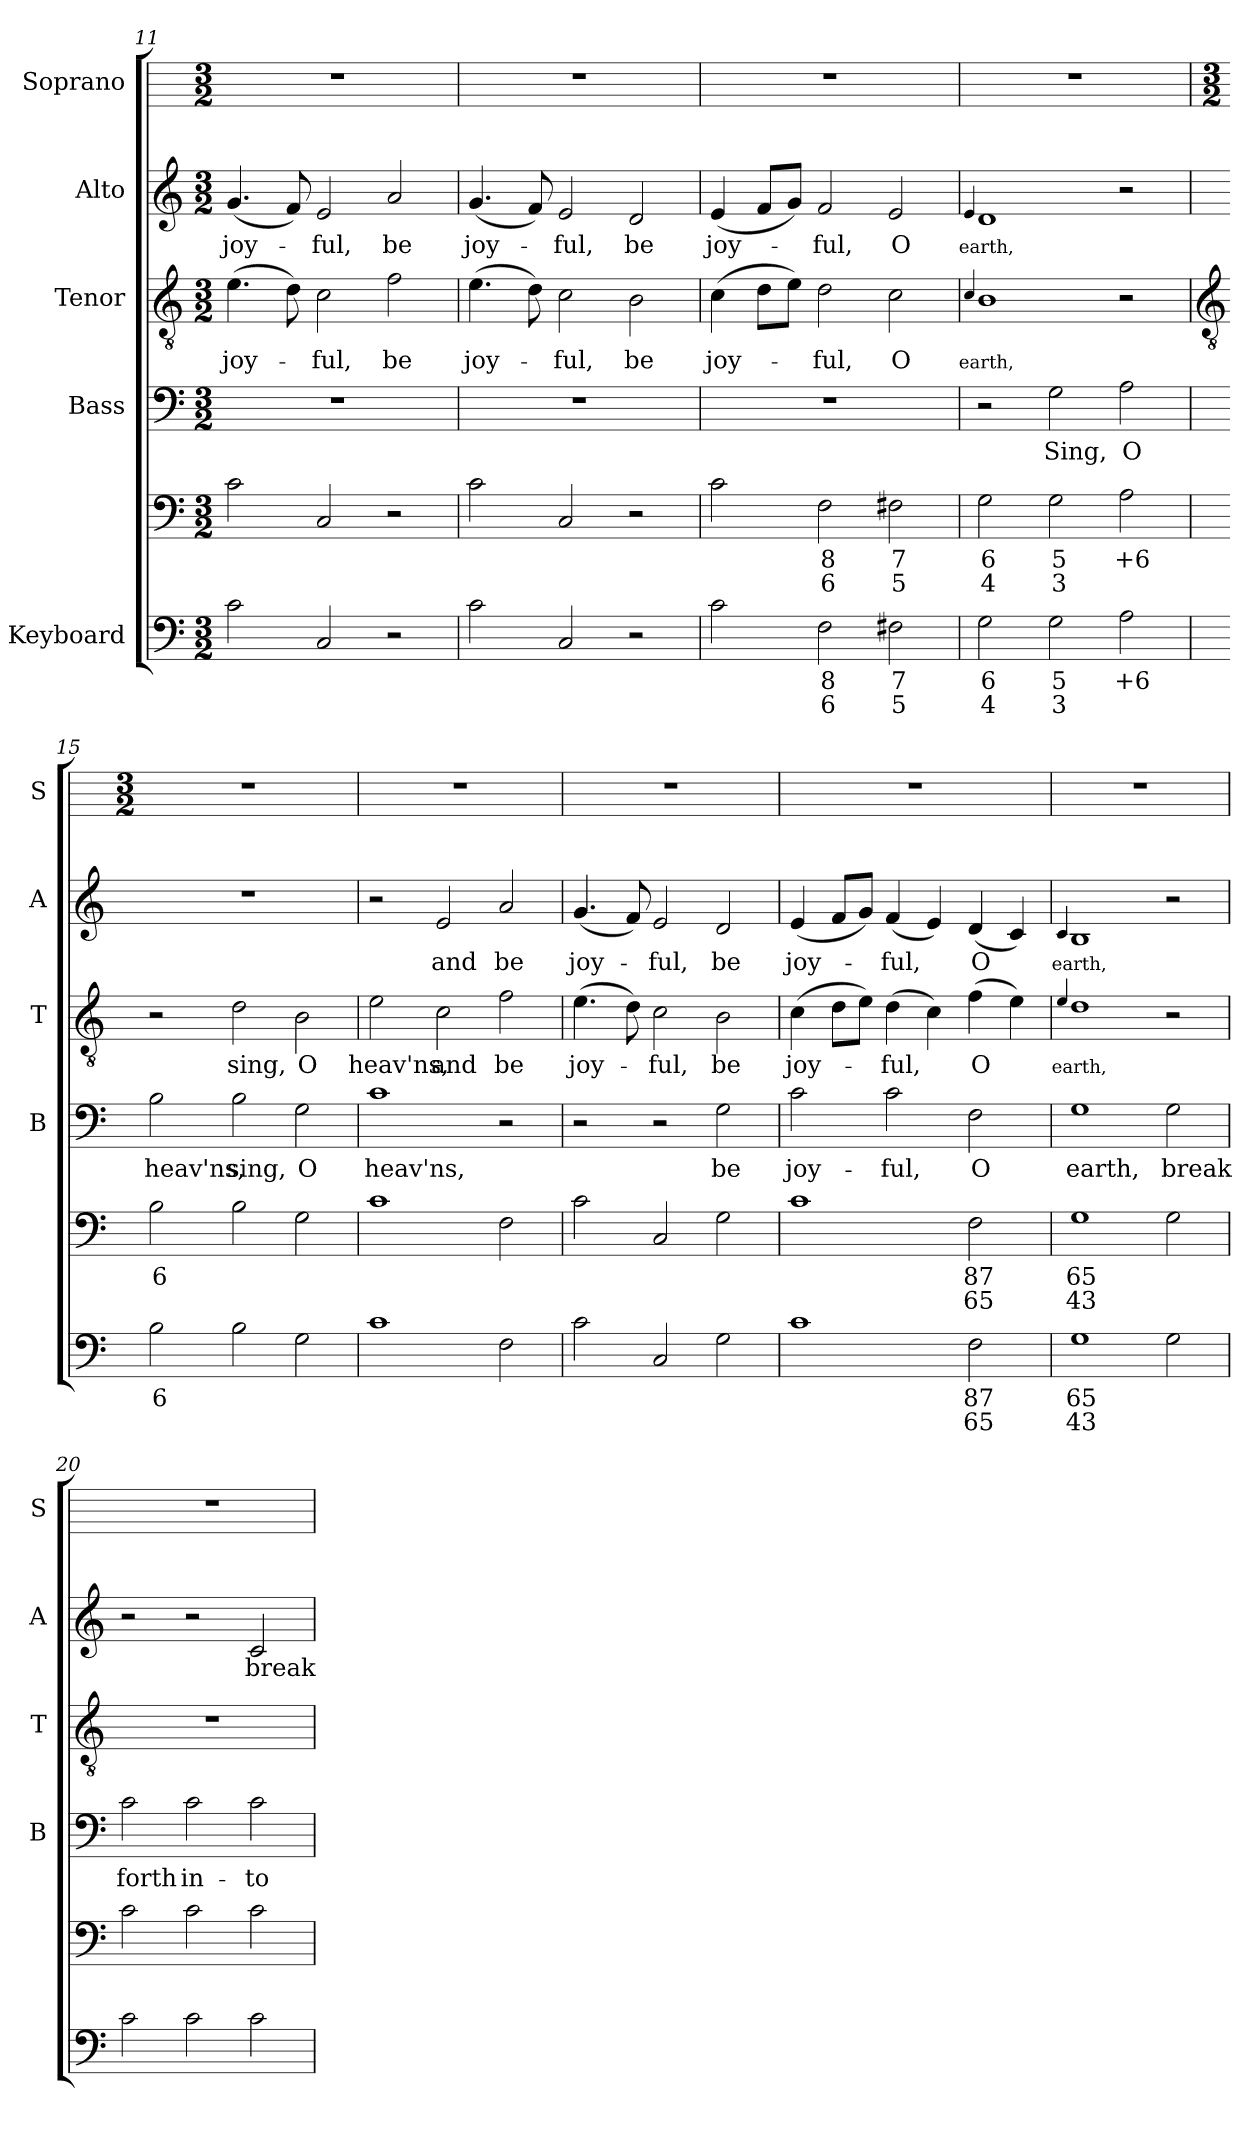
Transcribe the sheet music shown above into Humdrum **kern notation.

**kern	**text	**text	**kern	**text	**text	**kern	**text	**kern	**text	**kern	**text	**kern
*part5	*part5	*part5	*part5	*part5	*part5	*part4	*part4	*part3	*part3	*part2	*part2	*part1
*staff6	*staff6	*staff6	*staff5	*staff5	*staff5	*staff4	*staff4	*staff3	*staff3	*staff2	*staff2	*staff1
*I"Keyboard	*	*	*	*	*	*I"Bass	*	*I"Tenor	*	*I"Alto	*	*I"Soprano
*	*	*	*	*	*	*I'B	*	*I'T	*	*I'A	*	*I'S
*clefF4	*	*	*clefF4	*	*	*clefF4	*	*clefGv2	*	*clefG2	*	*
*k[]	*	*	*k[]	*	*	*k[]	*	*k[]	*	*k[]	*	*
*C:	*	*	*C:	*	*	*C:	*	*C:	*	*C:	*	*
*M3/2	*	*	*M3/2	*	*	*M3/2	*	*M3/2	*	*M3/2	*	*M3/2
=11	=11	=11	=11	=11	=11	=11	=11	=11	=11	=11	=11	=11
!	!	!	!	!	!	!LO:N:vis=1	!	!	!LO:LY:b	!	!LO:LY:b	!
2c	.	.	2c	.	.	1.r	.	(>4.e	joy-	(<4.g	joy-	1.r
.	.	.	.	.	.	.	.	8d)	.	8f)	.	.
!	!	!	!	!	!	!	!	!	!LO:LY:b	!	!LO:LY:b	!
2C	.	.	2C	.	.	.	.	2c	ful,	2e	ful,	.
!	!	!	!	!	!	!	!	!	!LO:LY:b	!	!LO:LY:b	!
2r	.	.	2r	.	.	.	.	2f	be	2a	be	.
=12	=12	=12	=12	=12	=12	=12	=12	=12	=12	=12	=12	=12
!	!	!	!	!	!	!LO:N:vis=1	!	!	!LO:LY:b	!	!LO:LY:b	!
2c	.	.	2c	.	.	1.r	.	(>4.e	joy-	(<4.g	joy-	1.r
.	.	.	.	.	.	.	.	8d)	.	8f)	.	.
!	!	!	!	!	!	!	!	!	!LO:LY:b	!	!LO:LY:b	!
2C	.	.	2C	.	.	.	.	2c	ful,	2e	ful,	.
!	!	!	!	!	!	!	!	!	!LO:LY:b	!	!LO:LY:b	!
2r	.	.	2r	.	.	.	.	2B	be	2d	be	.
=13	=13	=13	=13	=13	=13	=13	=13	=13	=13	=13	=13	=13
!	!	!	!	!	!	!LO:N:vis=1	!	!	!LO:LY:b	!	!LO:LY:b	!
2c	.	.	2c	.	.	1.r	.	(>4c	joy-	(<4e	joy-	1.r
.	.	.	.	.	.	.	.	8dL	.	8fL	.	.
.	.	.	.	.	.	.	.	8eJ)	.	8gJ)	.	.
!	!LO:LY:b	!LO:LY:b	!	!LO:LY:b	!LO:LY:b	!	!	!	!LO:LY:b	!	!LO:LY:b	!
2F	8	6	2F	8	6	.	.	2d	ful,	2f	ful,	.
!	!LO:LY:b	!LO:LY:b	!	!LO:LY:b	!LO:LY:b	!	!	!	!LO:LY:b	!	!LO:LY:b	!
2F#X	7	5	2F#X	7	5	.	.	2c	O	2e	O	.
=14	=14	=14	=14	=14	=14	=14	=14	=14	=14	=14	=14	=14
!	!	!	!	!	!	!	!	!	!LO:LY:b	!	!LO:LY:b	!
.	.	.	.	.	.	.	.	4qqc/	earth,	4qqe/	earth,	.
!	!LO:LY:b	!LO:LY:b	!	!LO:LY:b	!LO:LY:b	!	!	!	!	!	!	!
2G	6	4	2G	6	4	2r	.	1B	.	1d	.	1.r
!	!LO:LY:b	!LO:LY:b	!	!LO:LY:b	!LO:LY:b	!	!LO:LY:b	!	!	!	!	!
2G	5	3	2G	5	3	2G	Sing,	.	.	.	.	.
!	!LO:LY:b	!	!	!LO:LY:b	!	!	!LO:LY:b	!	!	!	!	!
2A	+6	.	2A	+6	.	2A	O	2r	.	2r	.	.
!!LO:LB:g=z
=15	=15	=15	=15	=15	=15	=15	=15	=15	=15	=15	=15	=15
*	*	*	*	*	*	*	*	*clefGv2	*	*	*	*
*	*	*	*	*	*	*	*	*	*	*	*	*M3/2
!	!LO:LY:b	!	!	!LO:LY:b	!	!	!LO:LY:b	!	!	!LO:N:vis=1	!	!
2B	6	.	2B	6	.	2B	heav'ns,	2r	.	1.r	.	1.r
!	!	!	!	!	!	!	!LO:LY:b	!	!LO:LY:b	!	!	!
2B	.	.	2B	.	.	2B	sing,	2d	sing,	.	.	.
!	!	!	!	!	!	!	!LO:LY:b	!	!LO:LY:b	!	!	!
2G	.	.	2G	.	.	2G	O	2B	O	.	.	.
=16	=16	=16	=16	=16	=16	=16	=16	=16	=16	=16	=16	=16
!	!	!	!	!	!	!	!LO:LY:b	!	!LO:LY:b	!	!	!
1c	.	.	1c	.	.	1c	heav'ns,	2e	heav'ns,	2r	.	1.r
!	!	!	!	!	!	!	!	!	!LO:LY:b	!	!LO:LY:b	!
.	.	.	.	.	.	.	.	2c	and	2e	and	.
!	!	!	!	!	!	!	!	!	!LO:LY:b	!	!LO:LY:b	!
2F	.	.	2F	.	.	2r	.	2f	be	2a	be	.
=17	=17	=17	=17	=17	=17	=17	=17	=17	=17	=17	=17	=17
!	!	!	!	!	!	!	!	!	!LO:LY:b	!	!LO:LY:b	!
2c	.	.	2c	.	.	2r	.	(>4.e	joy-	(<4.g	joy-	1.r
.	.	.	.	.	.	.	.	8d)	.	8f)	.	.
!	!	!	!	!	!	!	!	!	!LO:LY:b	!	!LO:LY:b	!
2C	.	.	2C	.	.	2r	.	2c	ful,	2e	ful,	.
!	!	!	!	!	!	!	!LO:LY:b	!	!LO:LY:b	!	!LO:LY:b	!
2G	.	.	2G	.	.	2G	be	2B	be	2d	be	.
=18	=18	=18	=18	=18	=18	=18	=18	=18	=18	=18	=18	=18
!	!	!	!	!	!	!	!LO:LY:b	!	!LO:LY:b	!	!LO:LY:b	!
1c	.	.	1c	.	.	2c	joy-	(>4c	joy-	(<4e	joy-	1.r
.	.	.	.	.	.	.	.	8dL	.	8fL	.	.
.	.	.	.	.	.	.	.	8eJ)	.	8gJ)	.	.
!	!	!	!	!	!	!	!LO:LY:b	!	!LO:LY:b	!	!LO:LY:b	!
.	.	.	.	.	.	2c	-ful,	(>4d	ful,	(<4f	ful,	.
.	.	.	.	.	.	.	.	4c)	.	4e)	.	.
!	!LO:LY:b	!LO:LY:b	!	!LO:LY:b	!LO:LY:b	!	!LO:LY:b	!	!LO:LY:b	!	!LO:LY:b	!
2F	87	65	2F	87	65	2F	O	(>4f	O	(<4d	O	.
.	.	.	.	.	.	.	.	4e)	.	4c/)	.	.
=19	=19	=19	=19	=19	=19	=19	=19	=19	=19	=19	=19	=19
!	!	!	!	!	!	!	!	!	!LO:LY:b	!	!LO:LY:b	!
.	.	.	.	.	.	.	.	4qqe/	earth,	4qqc/	earth,	.
!	!LO:LY:b	!LO:LY:b	!	!LO:LY:b	!LO:LY:b	!	!LO:LY:b	!	!	!	!	!
1G	65	43	1G	65	43	1G	earth,	1d	.	1B	.	1.r
!	!	!	!	!	!	!	!LO:LY:b	!	!	!	!	!
2G	.	.	2G	.	.	2G	break	2r	.	2r	.	.
=20	=20	=20	=20	=20	=20	=20	=20	=20	=20	=20	=20	=20
!	!	!	!	!	!	!	!LO:LY:b	!LO:N:vis=1	!	!	!	!
2c	.	.	2c	.	.	2c	forth	1.r	.	2r	.	1.r
!	!	!	!	!	!	!	!LO:LY:b	!	!	!	!	!
2c	.	.	2c	.	.	2c	in-	.	.	2r	.	.
!	!	!	!	!	!	!	!LO:LY:b	!	!	!	!LO:LY:b	!
2c	.	.	2c	.	.	2c	-to	.	.	2c	break	.
=	=	=	=	=	=	=	=	=	=	=	=	=
*-	*-	*-	*-	*-	*-	*-	*-	*-	*-	*-	*-	*-
